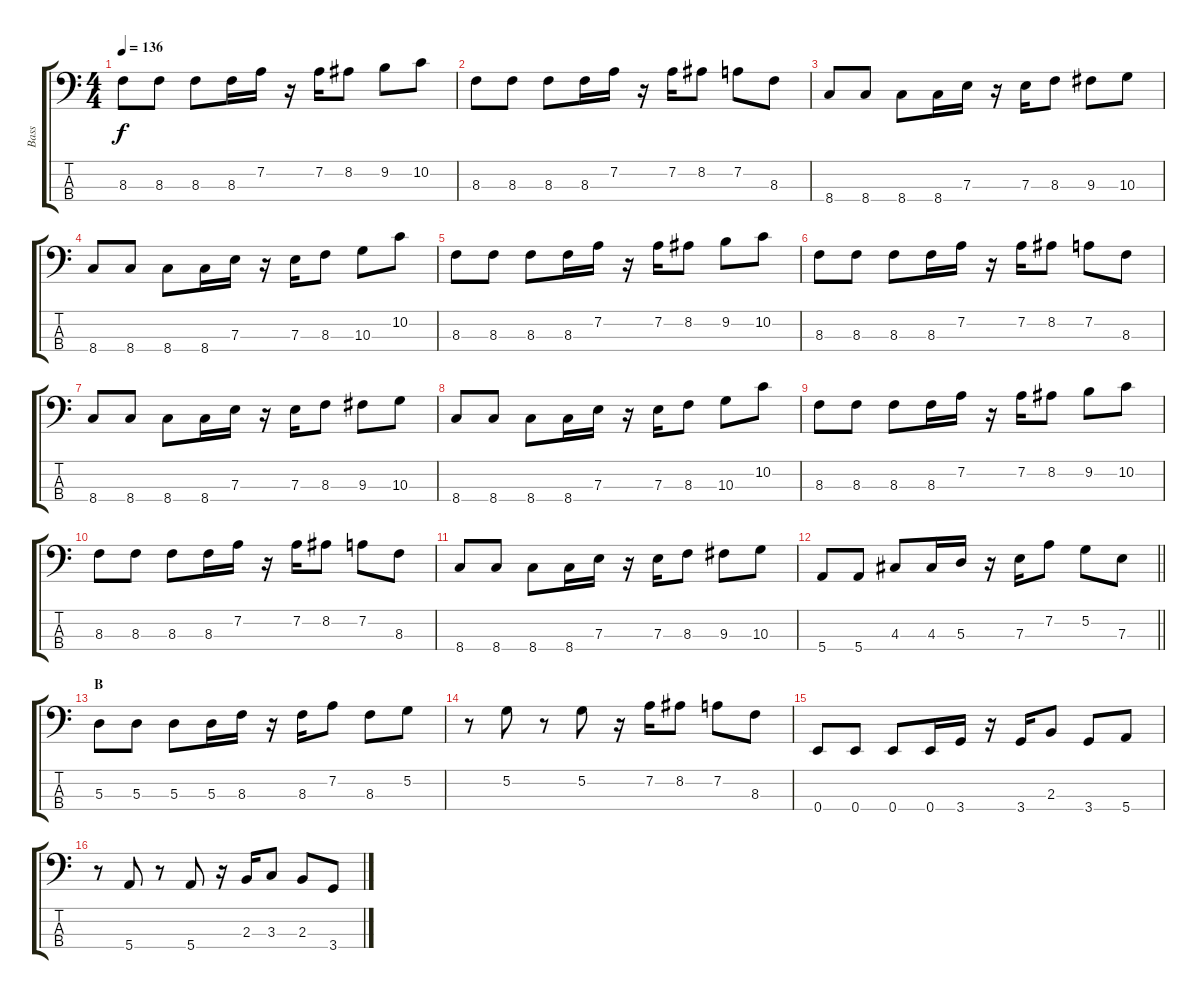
\track ("Bass" "Bass") {instrument electricbassfinger}
\staff {score tabs}
\tuning (G2 D2 A1 E1) {hide}
\ts (4 4)
\tempo 136
\clef f4
\ks c
8.3.8{dy f} 8.3.8 8.3.8 8.3.16 7.2.16 r.16 7.2.16 8.2.8 9.2.8 10.2.8 |
8.3.8 8.3.8 8.3.8 8.3.16 7.2.16 r.16 7.2.16 8.2.8 7.2.8 8.3.8 |
8.4.8 8.4.8 8.4.8 8.4.16 7.3.16 r.16 7.3.16 8.3.8 9.3.8 10.3.8 |
8.4.8 8.4.8 8.4.8 8.4.16 7.3.16 r.16 7.3.16 8.3.8 10.3.8 10.2.8 |
8.3.8 8.3.8 8.3.8 8.3.16 7.2.16 r.16 7.2.16 8.2.8 9.2.8 10.2.8 |
8.3.8 8.3.8 8.3.8 8.3.16 7.2.16 r.16 7.2.16 8.2.8 7.2.8 8.3.8 |
8.4.8 8.4.8 8.4.8 8.4.16 7.3.16 r.16 7.3.16 8.3.8 9.3.8 10.3.8 |
8.4.8 8.4.8 8.4.8 8.4.16 7.3.16 r.16 7.3.16 8.3.8 10.3.8 10.2.8 |
8.3.8 8.3.8 8.3.8 8.3.16 7.2.16 r.16 7.2.16 8.2.8 9.2.8 10.2.8 |
8.3.8 8.3.8 8.3.8 8.3.16 7.2.16 r.16 7.2.16 8.2.8 7.2.8 8.3.8 |
8.4.8 8.4.8 8.4.8 8.4.16 7.3.16 r.16 7.3.16 8.3.8 9.3.8 10.3.8 |
\barLineRight lightlight
5.4.8 5.4.8 4.3.8 4.3.16 5.3.16 r.16 7.3.16 7.2.8 5.2.8 7.3.8 |
\section ("" "B")
5.3.8 5.3.8 5.3.8 5.3.16 8.3.16 r.16 8.3.16 7.2.8 8.3.8 5.2.8 |
r.8 5.2.8 r.8 5.2.8 r.16 7.2.16 8.2.8 7.2.8 8.3.8 |
0.4.8 0.4.8 0.4.8 0.4.16 3.4.16 r.16 3.4.16 2.3.8 3.4.8 5.4.8 |
r.8 5.4.8 r.8 5.4.8 r.16 2.3.16 3.3.8 2.3.8 3.4.8
